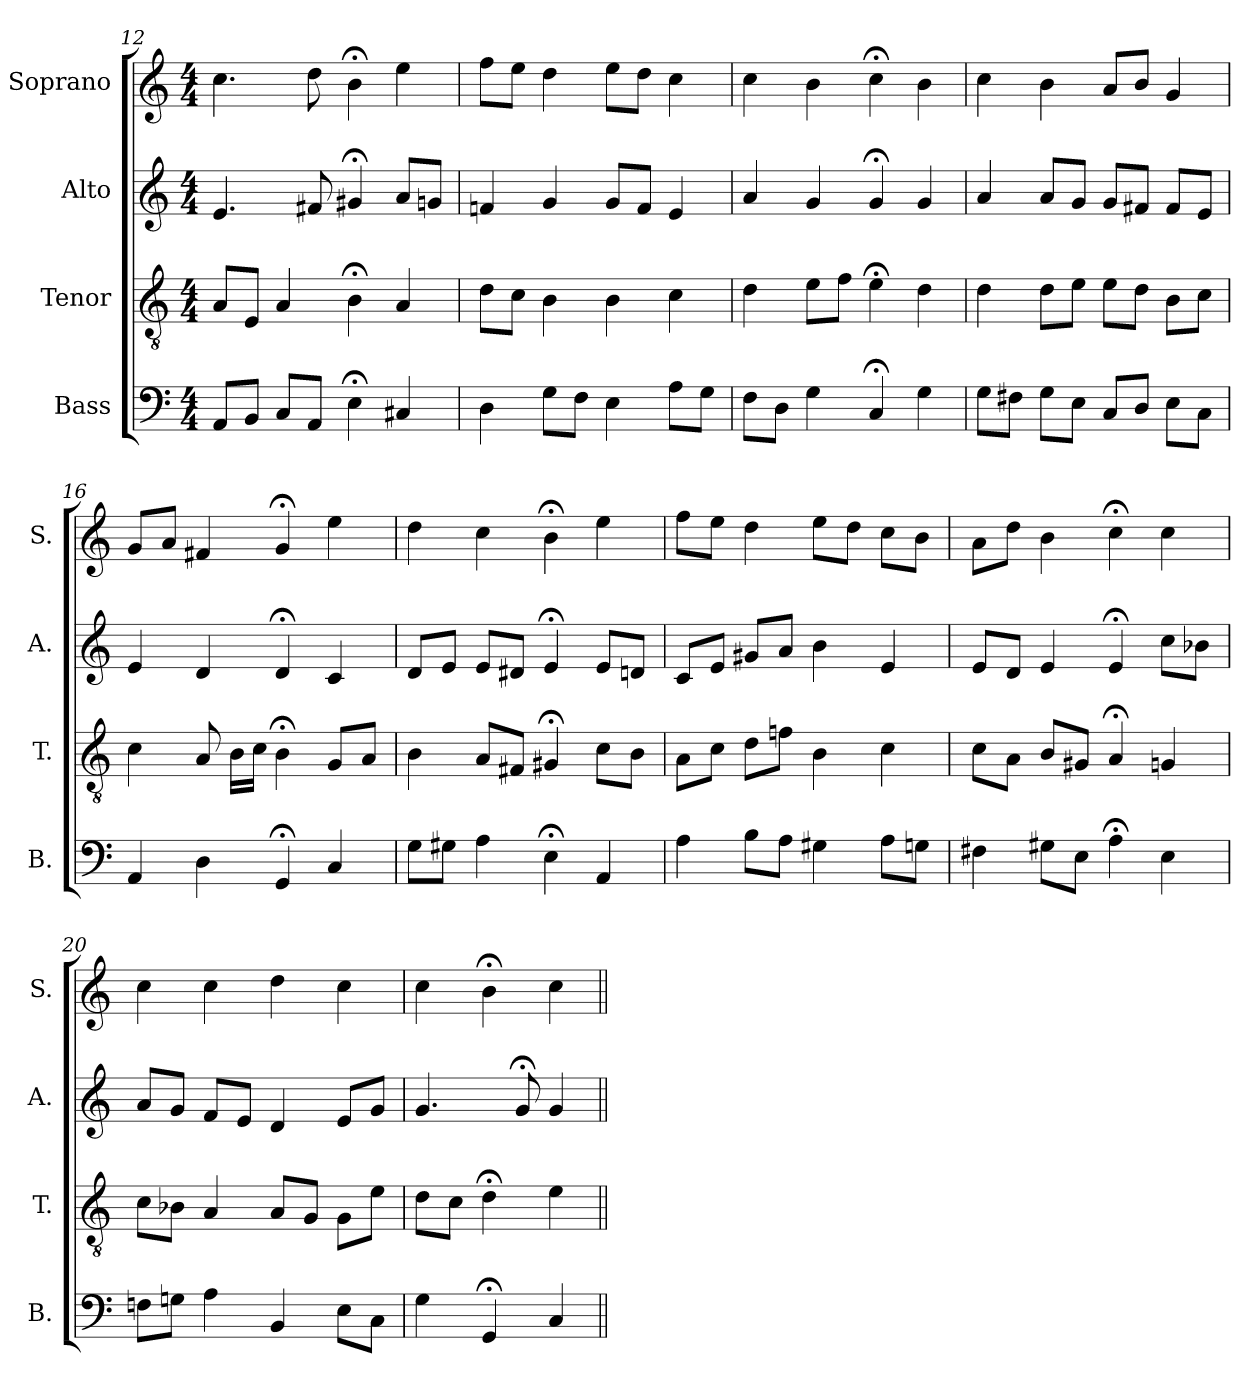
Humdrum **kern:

**kern	**kern	**kern	**kern
*part4	*part3	*part2	*part1
*staff4	*staff3	*staff2	*staff1
*I"Bass	*I"Tenor	*I"Alto	*I"Soprano
*I'B.	*I'T.	*I'A.	*I'S.
*clefF4	*clefGv2	*clefG2	*clefG2
*	*ITrd7c12	*	*
*k[]	*k[]	*k[]	*k[]
*C:	*C:	*C:	*C:
*M4/4	*M4/4	*M4/4	*M4/4
=12	=12	=12	=12
8AA/L	8AA/L	4.e/	4.cc\
8BB/J	8EE/J	.	.
8C/L	4AA/	.	.
8AA/J	.	8f#X/	8dd\
4E;<\	4BB;<\	4g#X;</	4b;<\
4C#X/	4AA/	8a/L	4ee\
.	.	8gn/J	.
=13	=13	=13	=13
4D\	8D\L	4fn/	8ff\L
.	8C\J	.	8ee\J
8G\L	4BB\	4g/	4dd\
8F\J	.	.	.
4E\	4BB\	8g/L	8ee\L
.	.	8f/J	8dd\J
8A\L	4C\	4e/	4cc\
8G\J	.	.	.
!!LO:LB:g=z
=14	=14	=14	=14
8F\L	4D\	4a/	4cc\
8D\J	.	.	.
4G\	8E\L	4g/	4b\
.	8F\J	.	.
4C;</	4E;<\	4g;</	4cc;<\
4G\	4D\	4g/	4b\
=15	=15	=15	=15
8G\L	4D\	4a/	4cc\
8F#X\J	.	.	.
8G\L	8D\L	8a/L	4b\
8E\J	8E\J	8g/J	.
8C/L	8E\L	8g/L	8a/L
8D/J	8D\J	8f#X/J	8b/J
8E\L	8BB\L	8f#/L	4g/
8C\J	8C\J	8e/J	.
=16	=16	=16	=16
4AA/	4C\	4e/	8g/L
.	.	.	8a/J
4D\	8AA/	4d/	4f#X/
.	16BB\LL	.	.
.	16C\JJ	.	.
4GG;</	4BB;<\	4d;</	4g;</
4C/	8GG/L	4c/	4ee\
.	8AA/J	.	.
=17	=17	=17	=17
8G\L	4BB\	8d/L	4dd\
8G#X\J	.	8e/J	.
4A\	8AA/L	8e/L	4cc\
.	8FF#X/J	8d#X/J	.
4E;<\	4GG#X;</	4e;</	4b;<\
4AA/	8C\L	8e/L	4ee\
.	8BB\J	8dn/J	.
!!LO:LB:g=z
=18	=18	=18	=18
4A\	8AA\L	8c/L	8ff\L
.	8C\J	8e/J	8ee\J
8B\L	8D\L	8g#X/L	4dd\
8A\J	8Fn\J	8a/J	.
4G#X\	4BB\	4b\	8ee\L
.	.	.	8dd\J
8A\L	4C\	4e/	8cc\L
8Gn\J	.	.	8b\J
=19	=19	=19	=19
4F#X\	8C\L	8e/L	8a\L
.	8AA\J	8d/J	8dd\J
8G#X\L	8BB/L	4e/	4b\
8E\J	8GG#X/J	.	.
4A;<\	4AA;</	4e;</	4cc;<\
4E\	4GGn/	8cc\L	4cc\
.	.	8b-X\J	.
=20	=20	=20	=20
8Fn\L	8C\L	8a/L	4cc\
8Gn\J	8BB-X\J	8g/J	.
4A\	4AA/	8f/L	4cc\
.	.	8e/J	.
4BB/	8AA/L	4d/	4dd\
.	8GG/J	.	.
8E\L	8GG\L	8e/L	4cc\
8C\J	8E\J	8g/J	.
=21	=21	=21	=21
4G\	8D\L	4.g/	4cc\
.	8C\J	.	.
4GG;</	4D;<\	.	4b;<\
.	.	8g;</	.
4C/	4E\	4g/	4cc\
=||	=||	=||	=||
*-	*-	*-	*-
